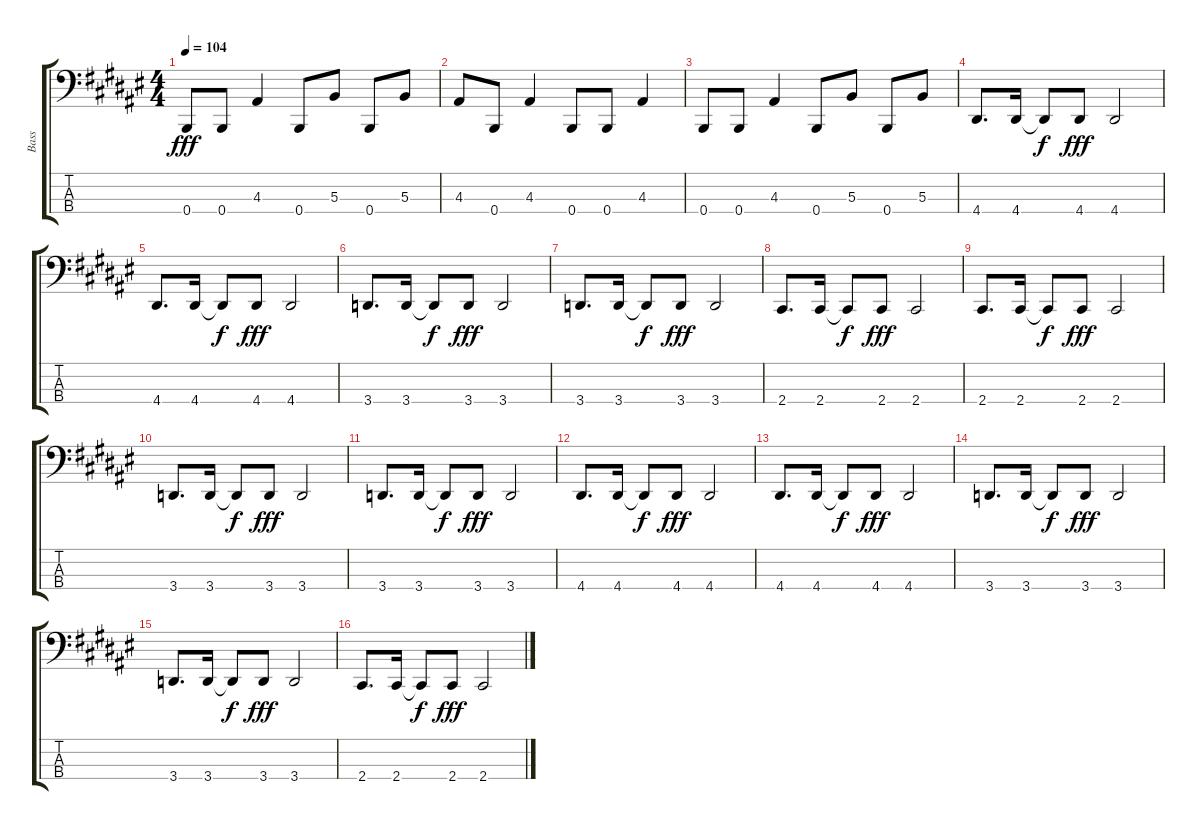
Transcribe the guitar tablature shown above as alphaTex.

\track ("Bass" "Bass") {instrument electricbasspick}
\staff {score tabs}
\tuning (E2 B1 Gb1 B0) {hide}
\ts (4 4)
\tempo 104
\clef f4
\ks f#
0.4.8{dy fff} 0.4.8 4.3.4 0.4.8 5.3.8 0.4.8 5.3.8 |
4.3.8 0.4.8 4.3.4 0.4.8 0.4.8 4.3.4 |
0.4.8 0.4.8 4.3.4 0.4.8 5.3.8 0.4.8 5.3.8 |
4.4.8{d} 4.4.16 4.4{t}.8{dy f} 4.4.8{dy fff} 4.4.2 |
4.4.8{d} 4.4.16 4.4{t}.8{dy f} 4.4.8{dy fff} 4.4.2 |
3.4.8{d} 3.4.16 3.4{t}.8{dy f} 3.4.8{dy fff} 3.4.2 |
3.4.8{d} 3.4.16 3.4{t}.8{dy f} 3.4.8{dy fff} 3.4.2 |
2.4.8{d} 2.4.16 2.4{t}.8{dy f} 2.4.8{dy fff} 2.4.2 |
2.4.8{d} 2.4.16 2.4{t}.8{dy f} 2.4.8{dy fff} 2.4.2 |
3.4.8{d} 3.4.16 3.4{t}.8{dy f} 3.4.8{dy fff} 3.4.2 |
3.4.8{d} 3.4.16 3.4{t}.8{dy f} 3.4.8{dy fff} 3.4.2 |
4.4.8{d} 4.4.16 4.4{t}.8{dy f} 4.4.8{dy fff} 4.4.2 |
4.4.8{d} 4.4.16 4.4{t}.8{dy f} 4.4.8{dy fff} 4.4.2 |
3.4.8{d} 3.4.16 3.4{t}.8{dy f} 3.4.8{dy fff} 3.4.2 |
3.4.8{d} 3.4.16 3.4{t}.8{dy f} 3.4.8{dy fff} 3.4.2 |
2.4.8{d} 2.4.16 2.4{t}.8{dy f} 2.4.8{dy fff} 2.4.2
